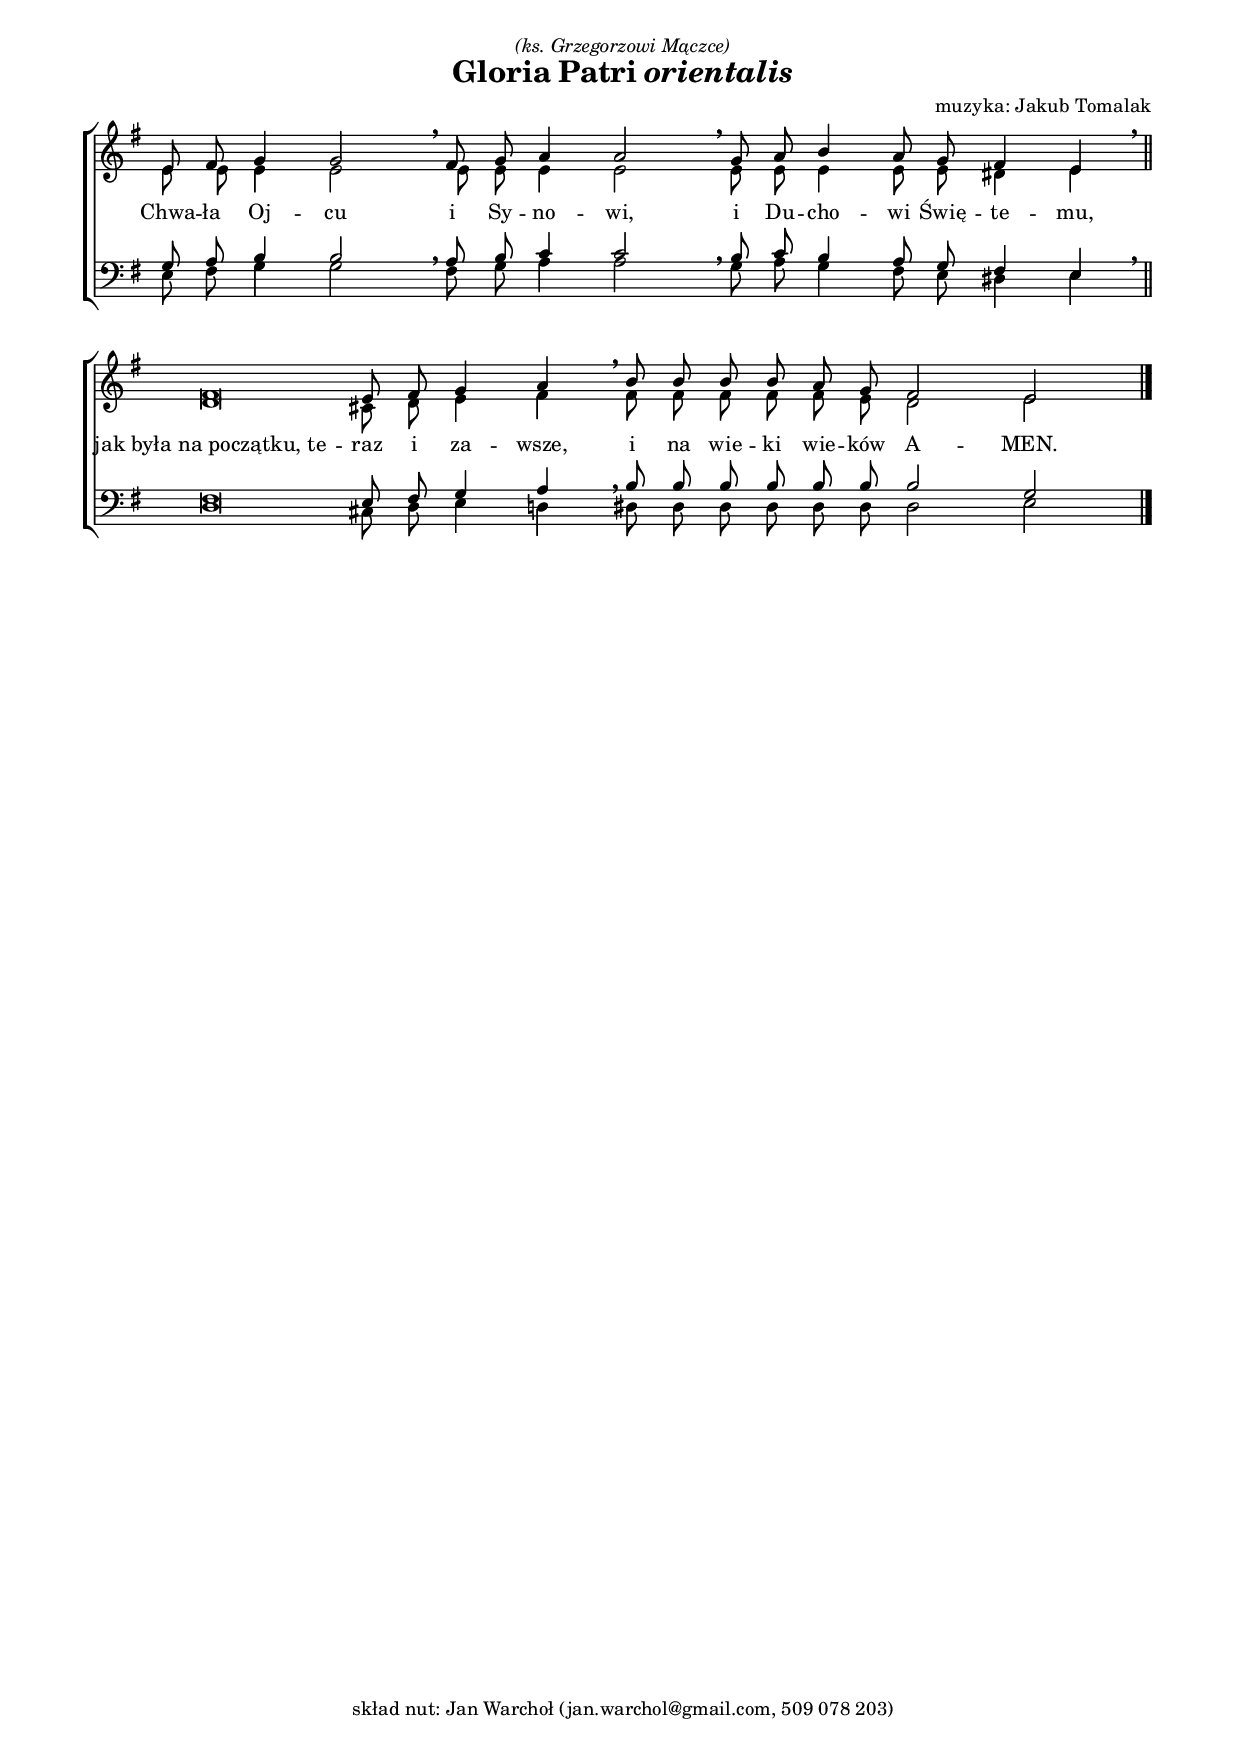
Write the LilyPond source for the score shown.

\version "2.17.3"
#(set-global-staff-size 16.5)

\header	{
  title = \markup { Gloria Patri \italic orientalis }
  dedication = \markup \italic { (ks. Grzegorzowi Mączce) }
  composer = "muzyka: Jakub Tomalak"
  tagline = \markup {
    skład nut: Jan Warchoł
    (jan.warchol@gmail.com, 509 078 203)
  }
}

\paper {
  left-margin = 16 \mm
  right-margin = 15 \mm
  %top-markup-spacing #'basic-distance = 10
  %system-system-spacing #'basic-distance = 15
}
%--------------------------------MELODY--------------------------------
sopranomelody =	\relative f' {
  \key e \minor
  e8 fis g4 g2 \breathe
  fis8 g a4 a2 \breathe
  g8 a b4 a8 g fis4 e4 \breathe
  \bar "||"
  fis\breve e8 fis g4 a4 \breathe
  b8 b b b a g fis2 e
  \bar "|."
}
altomelody = \relative f' {
  \key e \minor
  e8 e e4 e2 \breathe
  e8 e e4 e2 \breathe
  e8 e e4 e8 e dis4 e4 \breathe
  \bar "||"
  dis\breve cis8 dis e4 fis4 \breathe
  fis8 fis fis fis fis e8 dis2 e
  \bar "|."
}
tenormelody = \relative f {
  \key e \minor
  g8 a8 b4 b2 \breathe
  a8 b c4 c2 \breathe
  b8 c b4 a8 g fis4 e4 \breathe
  \bar "||"
  fis\breve e8 fis g4 a4 \breathe
  b8 b b b b b b2 g2
  \bar "|."
}
bassmelody = \relative f {
  \key e \minor
  e8 fis g4 g2 \breathe
  fis8 g a4 a2 \breathe
  g8 a g4 fis8 e dis4 e4 \breathe
  \bar "||"
  dis\breve cis8 dis e4 d4 \breathe
  dis8 dis dis dis dis dis dis2 e2
  \bar "|."
}
akordy = \chordmode {
}
%--------------------------------LYRICS--------------------------------
text =  \lyricmode {
  Chwa -- ła Oj -- cu i Sy -- no -- wi,
  i Du -- cho -- wi Świę -- te -- mu,
  "jak była na początku, te" --
  raz i za -- wsze,
  i na wie -- ki wie -- ków
  A -- MEN.
}

stanzas = {}
%--------------------------------ALL-FILE VARIABLE--------------------------------

\score {
  \new ChoirStaff <<
    \new Staff = women <<
      \clef treble
      \new Voice = soprano {
        \voiceOne
        \sopranomelody
      }
      \new Voice = alto {
        \voiceTwo
        \altomelody
      }
    >>
    \new Lyrics \with {
      \override VerticalAxisGroup #'staff-affinity = #CENTER
      \override VerticalAxisGroup #'nonstaff-relatedstaff-spacing #'padding = #1
    }
    \lyricsto soprano \text

    \new Staff = men <<
      \clef bass
      \new Voice = tenor {
        \voiceOne
        \tenormelody
      }
      \new Voice = bass {
        \voiceTwo
        \bassmelody
      }
    >>
  >>
  \layout {
    indent = 0\cm
    \context {
      \Score
      timing = ##f
      barAlways = ##t
      defaultBarType = ""
    }
    \context {
      \Staff \remove "Time_signature_engraver"
    }
  }
}

\stanzas